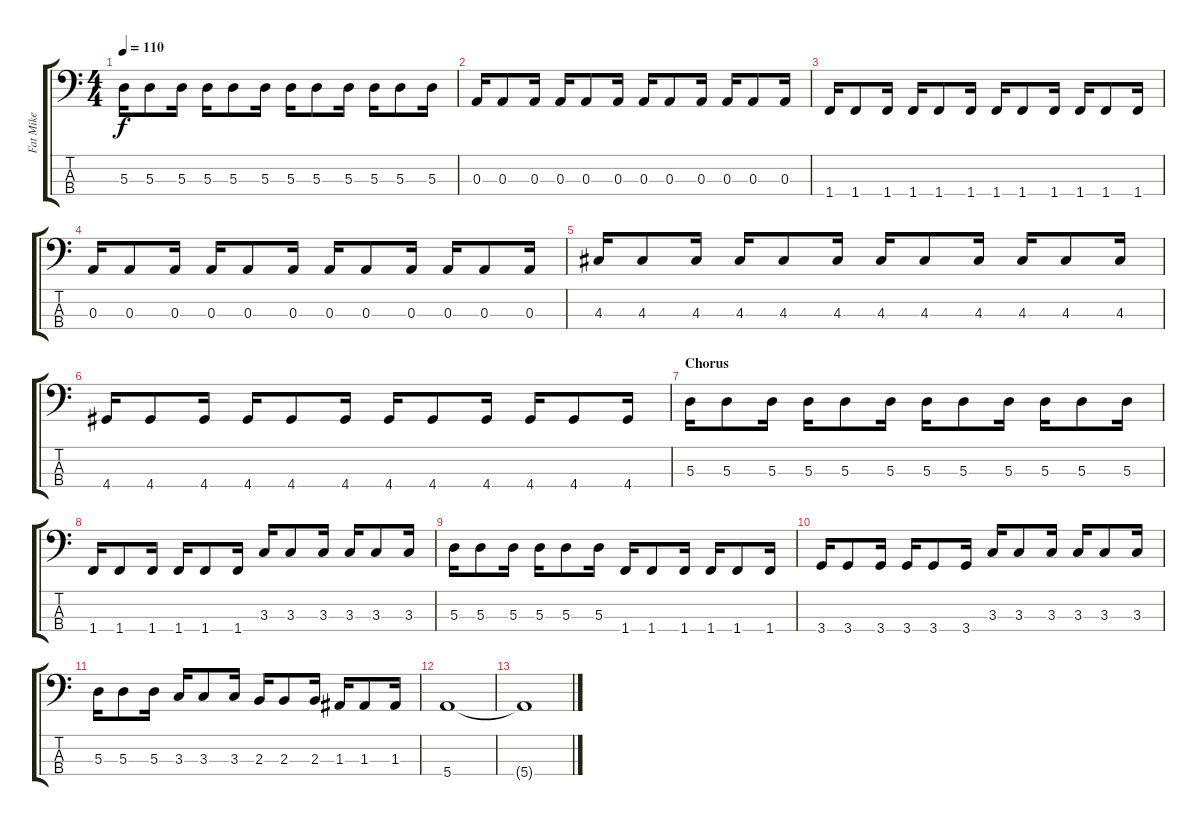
\track ("Fat Mike" "Fat Mike") {instrument electricbasspick}
\staff {score tabs}
\tuning (G2 D2 A1 E1) {hide}
\ts (4 4)
\tempo 110
\clef f4
\ks c
5.3.16{dy f} 5.3.8 5.3.16 5.3.16 5.3.8 5.3.16 5.3.16 5.3.8 5.3.16 5.3.16 5.3.8 5.3.16 |
0.3.16 0.3.8 0.3.16 0.3.16 0.3.8 0.3.16 0.3.16 0.3.8 0.3.16 0.3.16 0.3.8 0.3.16 |
1.4.16 1.4.8 1.4.16 1.4.16 1.4.8 1.4.16 1.4.16 1.4.8 1.4.16 1.4.16 1.4.8 1.4.16 |
0.3.16 0.3.8 0.3.16 0.3.16 0.3.8 0.3.16 0.3.16 0.3.8 0.3.16 0.3.16 0.3.8 0.3.16 |
4.3.16 4.3.8 4.3.16 4.3.16 4.3.8 4.3.16 4.3.16 4.3.8 4.3.16 4.3.16 4.3.8 4.3.16 |
4.4.16 4.4.8 4.4.16 4.4.16 4.4.8 4.4.16 4.4.16 4.4.8 4.4.16 4.4.16 4.4.8 4.4.16 |
\section ("" "Chorus")
5.3.16 5.3.8 5.3.16 5.3.16 5.3.8 5.3.16 5.3.16 5.3.8 5.3.16 5.3.16 5.3.8 5.3.16 |
1.4.16 1.4.8 1.4.16 1.4.16 1.4.8 1.4.16 3.3.16 3.3.8 3.3.16 3.3.16 3.3.8 3.3.16 |
5.3.16 5.3.8 5.3.16 5.3.16 5.3.8 5.3.16 1.4.16 1.4.8 1.4.16 1.4.16 1.4.8 1.4.16 |
3.4.16 3.4.8 3.4.16 3.4.16 3.4.8 3.4.16 3.3.16 3.3.8 3.3.16 3.3.16 3.3.8 3.3.16 |
5.3.16 5.3.8 5.3.16 3.3.16 3.3.8 3.3.16 2.3.16 2.3.8 2.3.16 1.3.16 1.3.8 1.3.16 |
5.4.1 |
5.4{t}.1
